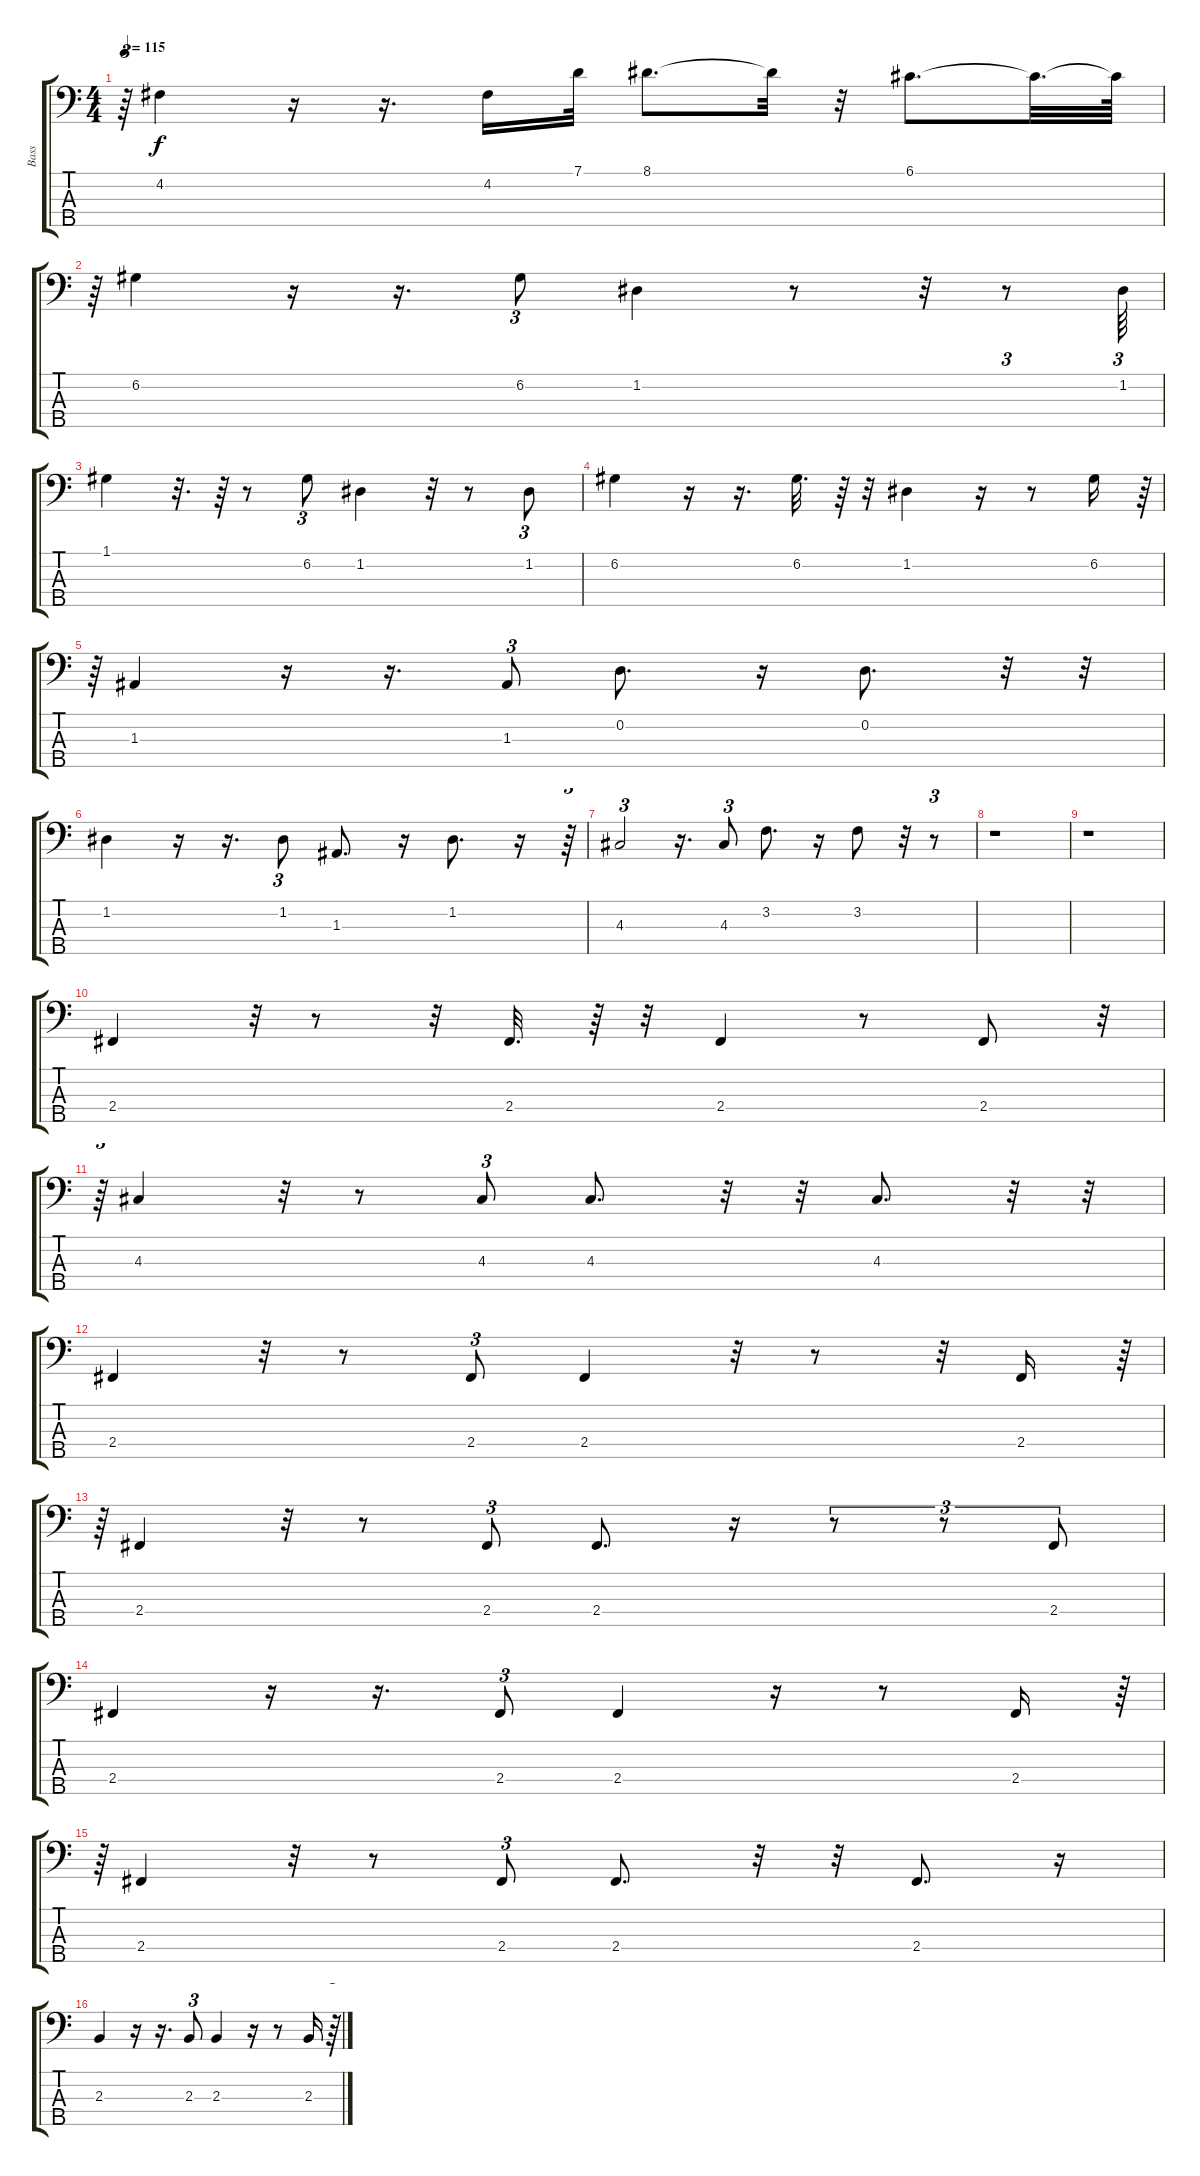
\track ("Bass" "Bass") {instrument electricbassfinger}
\staff {score tabs}
\tuning (G2 D2 A1 E1 B0) {hide}
\ts (4 4)
\tempo 115
\clef f4
\ks c
r.64{tu (3 2) dy f} 4.2.4 r.16 r.16{d} 4.2.16 7.1.32 8.1.8{d} 8.1{t}.32 r.32 6.1.8{d} 6.1{t}.32{d} 6.1{t}.64 |
r.64{tu (3 2)} 6.2.4 r.16 r.16{d} 6.2.8{tu (3 2)} 1.2.4 r.8 r.32 r.8{tu (3 2)} 1.2.64{tu (3 2)} |
1.1.4 r.32{d} r.64 r.8 6.2.8{tu (3 2)} 1.2.4 r.32 r.8 1.2.8{tu (3 2)} |
6.2.4 r.16 r.16{d} 6.2.32{d} r.64 r.32 1.2.4 r.16 r.8 6.2.16 r.64{tu (3 2)} |
r.64{tu (3 2)} 1.3.4 r.16 r.16{d} 1.3.8{tu (3 2)} 0.2.8{d} r.16 0.2.8{d} r.32 r.32 |
1.2.4 r.16 r.16{d} 1.2.8{tu (3 2)} 1.3.8{d} r.16 1.2.8{d} r.16 r.64{tu (3 2)} |
4.3.2{tu (3 2)} r.16{d} 4.3.8{tu (3 2)} 3.2.8{d} r.16 3.2.8 r.32 r.8{tu (3 2)} |
r.1 |
r.1 |
2.4.4 r.32{tu (3 2)} r.8 r.32 2.4.32{d} r.64 r.32 2.4.4 r.8 2.4.8 r.32{tu (3 2)} |
r.64{tu (3 2)} 4.3.4 r.32 r.8 4.3.8{tu (3 2)} 4.3.8{d} r.32 r.32 4.3.8{d} r.32 r.32 |
2.4.4 r.32 r.8 2.4.8{tu (3 2)} 2.4.4 r.32 r.8 r.32 2.4.16 r.64{tu (3 2)} |
r.64{tu (3 2)} 2.4.4 r.32 r.8 2.4.8{tu (3 2)} 2.4.8{d} r.16 r.8{tu (3 2)} r.8{tu (3 2)} 2.4.8{tu (3 2)} |
2.4.4 r.16 r.16{d} 2.4.8{tu (3 2)} 2.4.4 r.16 r.8 2.4.16 r.64{tu (3 2)} |
r.64{tu (3 2)} 2.4.4 r.32 r.8 2.4.8{tu (3 2)} 2.4.8{d} r.32 r.32 2.4.8{d} r.16 |
2.3.4 r.16 r.16{d} 2.3.8{tu (3 2)} 2.3.4 r.16 r.8 2.3.16 r.64{tu (3 2)}
